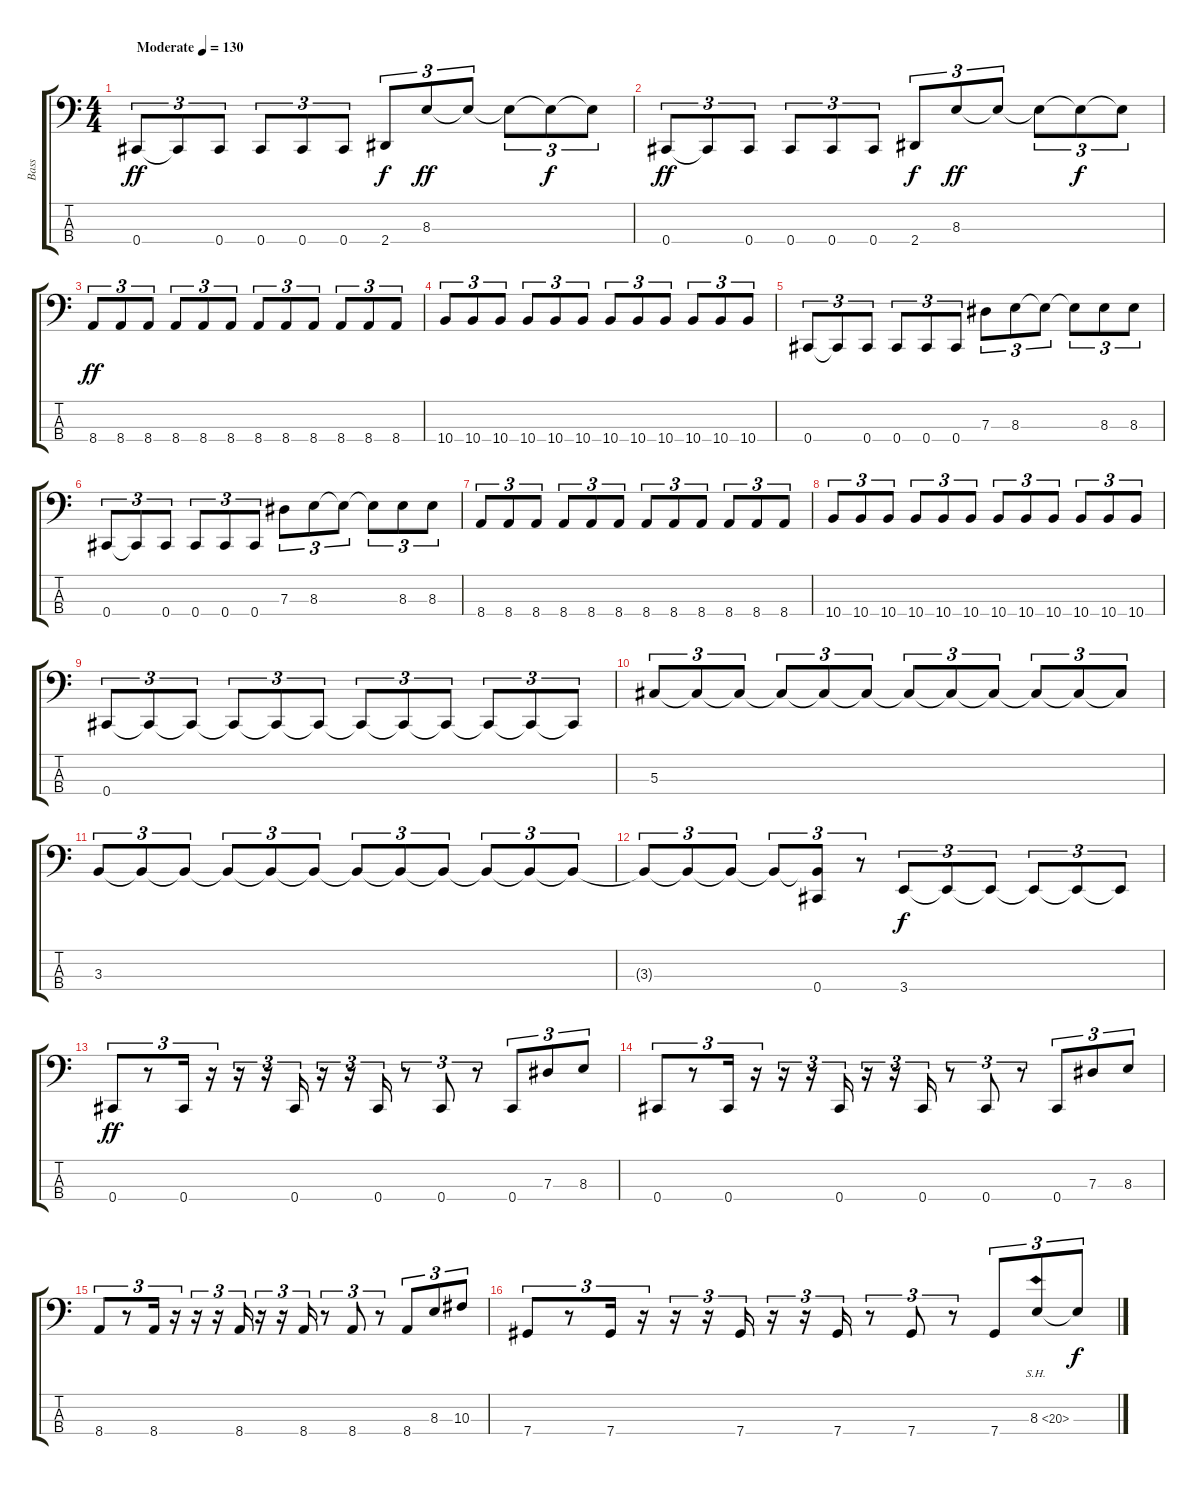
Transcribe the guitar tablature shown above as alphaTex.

\track ("Bass" "Bass") {instrument electricbassfinger}
\staff {score tabs}
\tuning (Gb2 Db2 Ab1 Db1) {hide}
\ts (4 4)
\tempo (130 "Moderate")
\clef f4
\ks c
0.4.8{tu (3 2) dy ff instrument electricbassfinger} 0.4{t}.8{tu (3 2)} 0.4.8{tu (3 2)} 0.4.8{tu (3 2)} 0.4.8{tu (3 2)} 0.4.8{tu (3 2)} 2.4.8{tu (3 2) dy f} 8.3.8{tu (3 2) dy ff} 8.3{t}.8{tu (3 2)} 8.3{t}.8{tu (3 2)} 8.3{t}.8{tu (3 2) dy f} 8.3{t}.8{tu (3 2)} |
0.4.8{tu (3 2) dy ff} 0.4{t}.8{tu (3 2)} 0.4.8{tu (3 2)} 0.4.8{tu (3 2)} 0.4.8{tu (3 2)} 0.4.8{tu (3 2)} 2.4.8{tu (3 2) dy f} 8.3.8{tu (3 2) dy ff} 8.3{t}.8{tu (3 2)} 8.3{t}.8{tu (3 2)} 8.3{t}.8{tu (3 2) dy f} 8.3{t}.8{tu (3 2)} |
8.4.8{tu (3 2) dy ff} 8.4.8{tu (3 2)} 8.4.8{tu (3 2)} 8.4.8{tu (3 2)} 8.4.8{tu (3 2)} 8.4.8{tu (3 2)} 8.4.8{tu (3 2)} 8.4.8{tu (3 2)} 8.4.8{tu (3 2)} 8.4.8{tu (3 2)} 8.4.8{tu (3 2)} 8.4.8{tu (3 2)} |
10.4.8{tu (3 2)} 10.4.8{tu (3 2)} 10.4.8{tu (3 2)} 10.4.8{tu (3 2)} 10.4.8{tu (3 2)} 10.4.8{tu (3 2)} 10.4.8{tu (3 2)} 10.4.8{tu (3 2)} 10.4.8{tu (3 2)} 10.4.8{tu (3 2)} 10.4.8{tu (3 2)} 10.4.8{tu (3 2)} |
0.4.8{tu (3 2)} 0.4{t}.8{tu (3 2)} 0.4.8{tu (3 2)} 0.4.8{tu (3 2)} 0.4.8{tu (3 2)} 0.4.8{tu (3 2)} 7.3.8{tu (3 2)} 8.3.8{tu (3 2)} 8.3{t}.8{tu (3 2)} 8.3{t}.8{tu (3 2)} 8.3.8{tu (3 2)} 8.3.8{tu (3 2)} |
0.4.8{tu (3 2)} 0.4{t}.8{tu (3 2)} 0.4.8{tu (3 2)} 0.4.8{tu (3 2)} 0.4.8{tu (3 2)} 0.4.8{tu (3 2)} 7.3.8{tu (3 2)} 8.3.8{tu (3 2)} 8.3{t}.8{tu (3 2)} 8.3{t}.8{tu (3 2)} 8.3.8{tu (3 2)} 8.3.8{tu (3 2)} |
8.4.8{tu (3 2)} 8.4.8{tu (3 2)} 8.4.8{tu (3 2)} 8.4.8{tu (3 2)} 8.4.8{tu (3 2)} 8.4.8{tu (3 2)} 8.4.8{tu (3 2)} 8.4.8{tu (3 2)} 8.4.8{tu (3 2)} 8.4.8{tu (3 2)} 8.4.8{tu (3 2)} 8.4.8{tu (3 2)} |
10.4.8{tu (3 2)} 10.4.8{tu (3 2)} 10.4.8{tu (3 2)} 10.4.8{tu (3 2)} 10.4.8{tu (3 2)} 10.4.8{tu (3 2)} 10.4.8{tu (3 2)} 10.4.8{tu (3 2)} 10.4.8{tu (3 2)} 10.4.8{tu (3 2)} 10.4.8{tu (3 2)} 10.4.8{tu (3 2)} |
0.4.8{tu (3 2)} 0.4{t}.8{tu (3 2)} 0.4{t}.8{tu (3 2)} 0.4{t}.8{tu (3 2)} 0.4{t}.8{tu (3 2)} 0.4{t}.8{tu (3 2)} 0.4{t}.8{tu (3 2)} 0.4{t}.8{tu (3 2)} 0.4{t}.8{tu (3 2)} 0.4{t}.8{tu (3 2)} 0.4{t}.8{tu (3 2)} 0.4{t}.8{tu (3 2)} |
5.3.8{tu (3 2)} 5.3{t}.8{tu (3 2)} 5.3{t}.8{tu (3 2)} 5.3{t}.8{tu (3 2)} 5.3{t}.8{tu (3 2)} 5.3{t}.8{tu (3 2)} 5.3{t}.8{tu (3 2)} 5.3{t}.8{tu (3 2)} 5.3{t}.8{tu (3 2)} 5.3{t}.8{tu (3 2)} 5.3{t}.8{tu (3 2)} 5.3{t}.8{tu (3 2)} |
3.3.8{tu (3 2)} 3.3{t}.8{tu (3 2)} 3.3{t}.8{tu (3 2)} 3.3{t}.8{tu (3 2)} 3.3{t}.8{tu (3 2)} 3.3{t}.8{tu (3 2)} 3.3{t}.8{tu (3 2)} 3.3{t}.8{tu (3 2)} 3.3{t}.8{tu (3 2)} 3.3{t}.8{tu (3 2)} 3.3{t}.8{tu (3 2)} 3.3{t}.8{tu (3 2)} |
3.3{t}.8{tu (3 2)} 3.3{t}.8{tu (3 2)} 3.3{t}.8{tu (3 2)} 3.3{t}.8{tu (3 2)} (3.3{t} 0.4).8{tu (3 2)} r.8{tu (3 2)} 3.4.8{tu (3 2) dy f} 3.4{t}.8{tu (3 2)} 3.4{t}.8{tu (3 2)} 3.4{t}.8{tu (3 2)} 3.4{t}.8{tu (3 2)} 3.4{t}.8{tu (3 2)} |
0.4.8{tu (3 2) dy ff} r.8{tu (3 2)} 0.4.16{tu (3 2)} r.16{tu (3 2)} r.16{tu (3 2)} r.16{tu (3 2)} 0.4.16{tu (3 2)} r.16{tu (3 2)} r.16{tu (3 2)} 0.4.16{tu (3 2)} r.8{tu (3 2)} 0.4.8{tu (3 2)} r.8{tu (3 2)} 0.4.8{tu (3 2)} 7.3.8{tu (3 2)} 8.3.8{tu (3 2)} |
0.4.8{tu (3 2)} r.8{tu (3 2)} 0.4.16{tu (3 2)} r.16{tu (3 2)} r.16{tu (3 2)} r.16{tu (3 2)} 0.4.16{tu (3 2)} r.16{tu (3 2)} r.16{tu (3 2)} 0.4.16{tu (3 2)} r.8{tu (3 2)} 0.4.8{tu (3 2)} r.8{tu (3 2)} 0.4.8{tu (3 2)} 7.3.8{tu (3 2)} 8.3.8{tu (3 2)} |
8.4.8{tu (3 2)} r.8{tu (3 2)} 8.4.16{tu (3 2)} r.16{tu (3 2)} r.16{tu (3 2)} r.16{tu (3 2)} 8.4.16{tu (3 2)} r.16{tu (3 2)} r.16{tu (3 2)} 8.4.16{tu (3 2)} r.8{tu (3 2)} 8.4.8{tu (3 2)} r.8{tu (3 2)} 8.4.8{tu (3 2)} 8.3.8{tu (3 2)} 10.3.8{tu (3 2)} |
7.4.8{tu (3 2)} r.8{tu (3 2)} 7.4.16{tu (3 2)} r.16{tu (3 2)} r.16{tu (3 2)} r.16{tu (3 2)} 7.4.16{tu (3 2)} r.16{tu (3 2)} r.16{tu (3 2)} 7.4.16{tu (3 2)} r.8{tu (3 2)} 7.4.8{tu (3 2)} r.8{tu (3 2)} 7.4.8{tu (3 2)} 8.3{sh 12}.8{tu (3 2)} 8.3{t}.8{tu (3 2) dy f}
